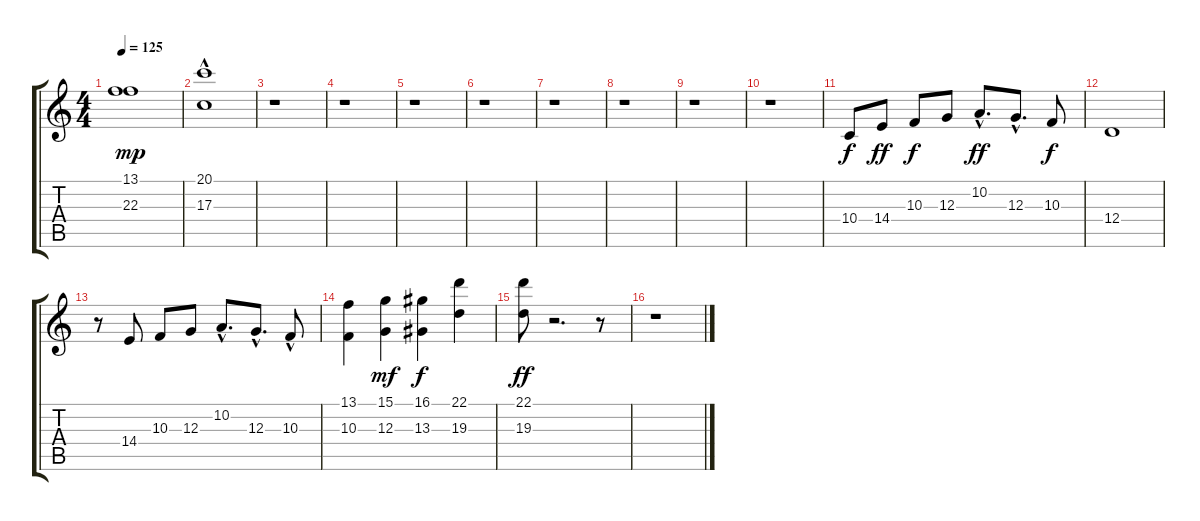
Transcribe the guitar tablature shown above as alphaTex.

\track "" {instrument stringensemble1}
\staff {score tabs}
\tuning (E4 B3 G3 D3 A2 E2) {hide}
\ts (4 4)
\tempo 125
\clef g2
\ks c
(13.1 22.3).1{dy mp} |
(20.1 17.3{hac}).1 |
r.1 |
r.1 |
r.1 |
r.1 |
r.1 |
r.1 |
r.1 |
r.1 |
10.4.8{dy f} 14.4.8{dy ff} 10.3.8{dy f} 12.3.8 10.2{hac}.8{d dy ff} 12.3{hac}.8{d} 10.3.8{dy f} |
12.4.1 |
r.8 14.4.8 10.3.8 12.3.8 10.2{hac}.8{d} 12.3{hac}.8{d} 10.3{hac}.8 |
(13.1 10.3).4 (15.1 12.3).4{dy mf} (16.1 13.3).4{dy f} (22.1 19.3).4 |
(22.1 19.3).8{dy ff} r.2{d} r.8 |
r.1
